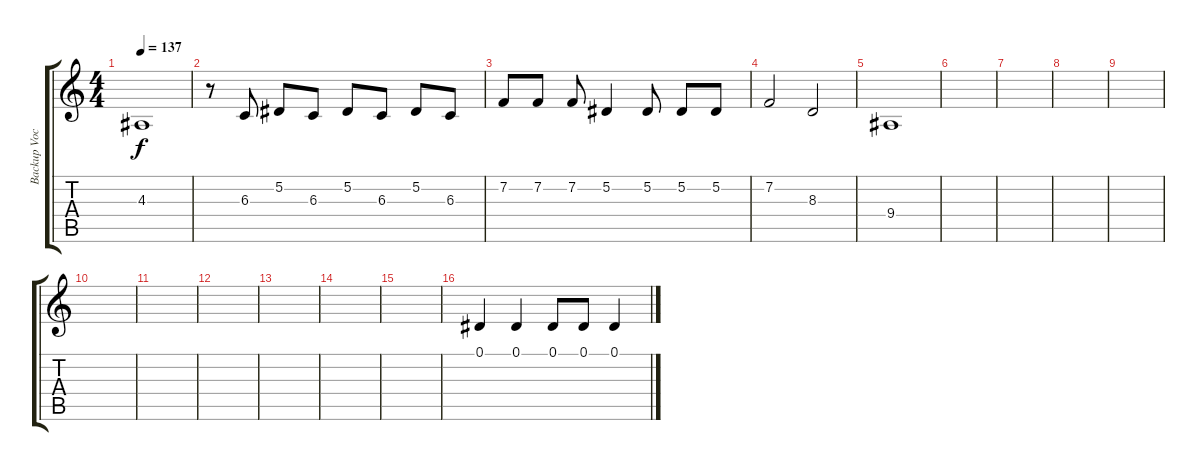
\track ("Backup Vocals (MD)" "Backup Voc") {instrument acousticgrandpiano}
\staff {score tabs}
\tuning (Eb4 Bb3 Gb3 Db3 Ab2 Eb2) {hide}
\ts (4 4)
\tempo 137
\clef g2
\ks c
4.3{t}.1{dy f} |
r.8 6.3.8 5.2.8 6.3.8 5.2.8 6.3.8 5.2.8 6.3.8 |
7.2.8 7.2.8 7.2.8 5.2.4 5.2.8 5.2.8 5.2.8 |
7.2.2 8.3.2 |
9.4.1 |
|
|
|
|
|
|
|
|
|
|
0.1.4 0.1.4 0.1.8 0.1.8 0.1.4
